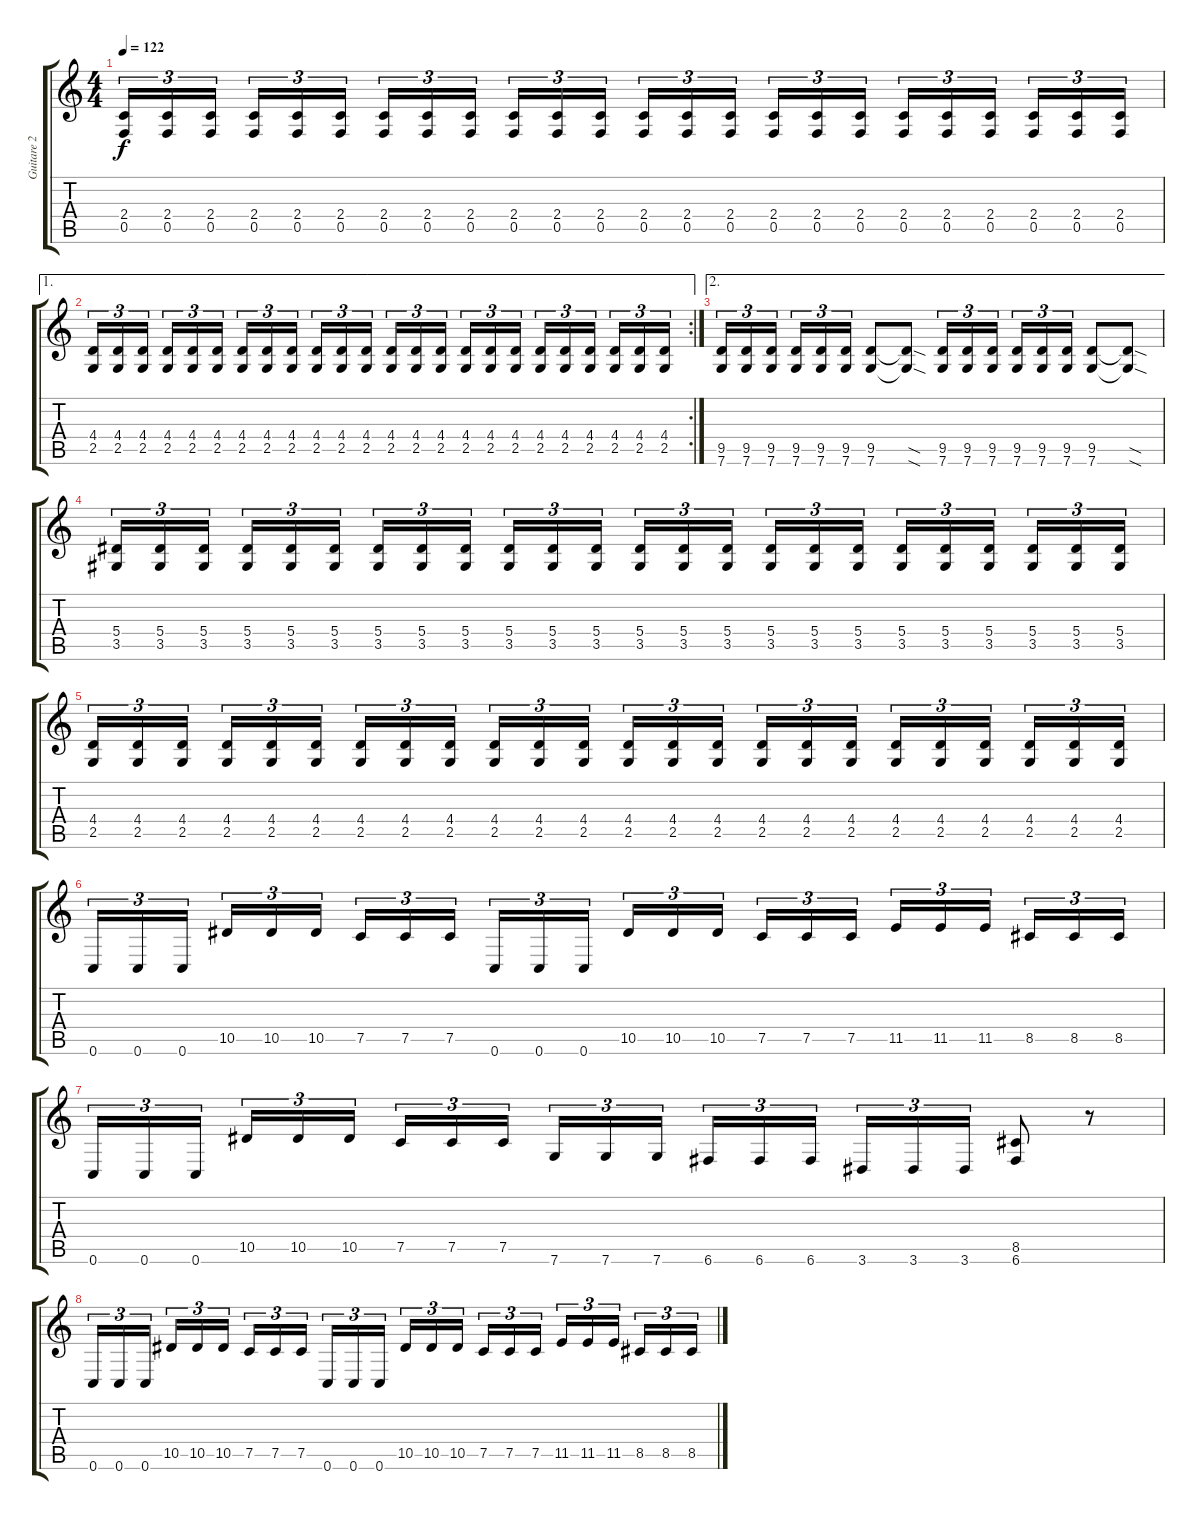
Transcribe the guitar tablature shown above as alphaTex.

\track ("Guitare 2" "Guitare 2") {instrument distortionguitar}
\staff {score tabs}
\tuning (C4 G3 Eb3 Bb2 F2 C2) {hide}
\ts (4 4)
\tempo 122
\clef g2
\ks c
(2.4 0.5).16{tu (3 2) dy f} (2.4 0.5).16{tu (3 2)} (2.4 0.5).16{tu (3 2) beam splitsecondary} (2.4 0.5).16{tu (3 2)} (2.4 0.5).16{tu (3 2)} (2.4 0.5).16{tu (3 2)} (2.4 0.5).16{tu (3 2)} (2.4 0.5).16{tu (3 2)} (2.4 0.5).16{tu (3 2) beam splitsecondary} (2.4 0.5).16{tu (3 2)} (2.4 0.5).16{tu (3 2)} (2.4 0.5).16{tu (3 2)} (2.4 0.5).16{tu (3 2)} (2.4 0.5).16{tu (3 2)} (2.4 0.5).16{tu (3 2) beam splitsecondary} (2.4 0.5).16{tu (3 2)} (2.4 0.5).16{tu (3 2)} (2.4 0.5).16{tu (3 2)} (2.4 0.5).16{tu (3 2)} (2.4 0.5).16{tu (3 2)} (2.4 0.5).16{tu (3 2) beam splitsecondary} (2.4 0.5).16{tu (3 2)} (2.4 0.5).16{tu (3 2)} (2.4 0.5).16{tu (3 2)} |
\ae 1
\rc 2
(4.4 2.5).16{tu (3 2)} (4.4 2.5).16{tu (3 2)} (4.4 2.5).16{tu (3 2) beam splitsecondary} (4.4 2.5).16{tu (3 2)} (4.4 2.5).16{tu (3 2)} (4.4 2.5).16{tu (3 2)} (4.4 2.5).16{tu (3 2)} (4.4 2.5).16{tu (3 2)} (4.4 2.5).16{tu (3 2) beam splitsecondary} (4.4 2.5).16{tu (3 2)} (4.4 2.5).16{tu (3 2)} (4.4 2.5).16{tu (3 2)} (4.4 2.5).16{tu (3 2)} (4.4 2.5).16{tu (3 2)} (4.4 2.5).16{tu (3 2) beam splitsecondary} (4.4 2.5).16{tu (3 2)} (4.4 2.5).16{tu (3 2)} (4.4 2.5).16{tu (3 2)} (4.4 2.5).16{tu (3 2)} (4.4 2.5).16{tu (3 2)} (4.4 2.5).16{tu (3 2) beam splitsecondary} (4.4 2.5).16{tu (3 2)} (4.4 2.5).16{tu (3 2)} (4.4 2.5).16{tu (3 2)} |
\ae 2
(9.5 7.6).16{tu (3 2)} (9.5 7.6).16{tu (3 2)} (9.5 7.6).16{tu (3 2) beam splitsecondary} (9.5 7.6).16{tu (3 2)} (9.5 7.6).16{tu (3 2)} (9.5 7.6).16{tu (3 2)} (9.5 7.6).8 (9.5{sod t} 7.6{sod t}).8 (9.5 7.6).16{tu (3 2)} (9.5 7.6).16{tu (3 2)} (9.5 7.6).16{tu (3 2) beam splitsecondary} (9.5 7.6).16{tu (3 2)} (9.5 7.6).16{tu (3 2)} (9.5 7.6).16{tu (3 2)} (9.5 7.6).8 (9.5{sod t} 7.6{sod t}).8 |
(5.4 3.5).16{tu (3 2)} (5.4 3.5).16{tu (3 2)} (5.4 3.5).16{tu (3 2) beam splitsecondary} (5.4 3.5).16{tu (3 2)} (5.4 3.5).16{tu (3 2)} (5.4 3.5).16{tu (3 2)} (5.4 3.5).16{tu (3 2)} (5.4 3.5).16{tu (3 2)} (5.4 3.5).16{tu (3 2) beam splitsecondary} (5.4 3.5).16{tu (3 2)} (5.4 3.5).16{tu (3 2)} (5.4 3.5).16{tu (3 2)} (5.4 3.5).16{tu (3 2)} (5.4 3.5).16{tu (3 2)} (5.4 3.5).16{tu (3 2) beam splitsecondary} (5.4 3.5).16{tu (3 2)} (5.4 3.5).16{tu (3 2)} (5.4 3.5).16{tu (3 2)} (5.4 3.5).16{tu (3 2)} (5.4 3.5).16{tu (3 2)} (5.4 3.5).16{tu (3 2) beam splitsecondary} (5.4 3.5).16{tu (3 2)} (5.4 3.5).16{tu (3 2)} (5.4 3.5).16{tu (3 2)} |
(4.4 2.5).16{tu (3 2)} (4.4 2.5).16{tu (3 2)} (4.4 2.5).16{tu (3 2) beam splitsecondary} (4.4 2.5).16{tu (3 2)} (4.4 2.5).16{tu (3 2)} (4.4 2.5).16{tu (3 2)} (4.4 2.5).16{tu (3 2)} (4.4 2.5).16{tu (3 2)} (4.4 2.5).16{tu (3 2) beam splitsecondary} (4.4 2.5).16{tu (3 2)} (4.4 2.5).16{tu (3 2)} (4.4 2.5).16{tu (3 2)} (4.4 2.5).16{tu (3 2)} (4.4 2.5).16{tu (3 2)} (4.4 2.5).16{tu (3 2) beam splitsecondary} (4.4 2.5).16{tu (3 2)} (4.4 2.5).16{tu (3 2)} (4.4 2.5).16{tu (3 2)} (4.4 2.5).16{tu (3 2)} (4.4 2.5).16{tu (3 2)} (4.4 2.5).16{tu (3 2) beam splitsecondary} (4.4 2.5).16{tu (3 2)} (4.4 2.5).16{tu (3 2)} (4.4 2.5).16{tu (3 2)} |
0.6.16{tu (3 2)} 0.6.16{tu (3 2)} 0.6.16{tu (3 2) beam splitsecondary} 10.5.16{tu (3 2)} 10.5.16{tu (3 2)} 10.5.16{tu (3 2)} 7.5.16{tu (3 2)} 7.5.16{tu (3 2)} 7.5.16{tu (3 2) beam splitsecondary} 0.6.16{tu (3 2)} 0.6.16{tu (3 2)} 0.6.16{tu (3 2)} 10.5.16{tu (3 2)} 10.5.16{tu (3 2)} 10.5.16{tu (3 2) beam splitsecondary} 7.5.16{tu (3 2)} 7.5.16{tu (3 2)} 7.5.16{tu (3 2)} 11.5.16{tu (3 2)} 11.5.16{tu (3 2)} 11.5.16{tu (3 2) beam splitsecondary} 8.5.16{tu (3 2)} 8.5.16{tu (3 2)} 8.5.16{tu (3 2)} |
0.6.16{tu (3 2)} 0.6.16{tu (3 2)} 0.6.16{tu (3 2) beam splitsecondary} 10.5.16{tu (3 2)} 10.5.16{tu (3 2)} 10.5.16{tu (3 2)} 7.5.16{tu (3 2)} 7.5.16{tu (3 2)} 7.5.16{tu (3 2) beam splitsecondary} 7.6.16{tu (3 2)} 7.6.16{tu (3 2)} 7.6.16{tu (3 2)} 6.6.16{tu (3 2)} 6.6.16{tu (3 2)} 6.6.16{tu (3 2) beam splitsecondary} 3.6.16{tu (3 2)} 3.6.16{tu (3 2)} 3.6.16{tu (3 2)} (8.5 6.6).8 r.8 |
0.6.16{tu (3 2)} 0.6.16{tu (3 2)} 0.6.16{tu (3 2) beam splitsecondary} 10.5.16{tu (3 2)} 10.5.16{tu (3 2)} 10.5.16{tu (3 2)} 7.5.16{tu (3 2)} 7.5.16{tu (3 2)} 7.5.16{tu (3 2) beam splitsecondary} 0.6.16{tu (3 2)} 0.6.16{tu (3 2)} 0.6.16{tu (3 2)} 10.5.16{tu (3 2)} 10.5.16{tu (3 2)} 10.5.16{tu (3 2) beam splitsecondary} 7.5.16{tu (3 2)} 7.5.16{tu (3 2)} 7.5.16{tu (3 2)} 11.5.16{tu (3 2)} 11.5.16{tu (3 2)} 11.5.16{tu (3 2) beam splitsecondary} 8.5.16{tu (3 2)} 8.5.16{tu (3 2)} 8.5.16{tu (3 2)}
